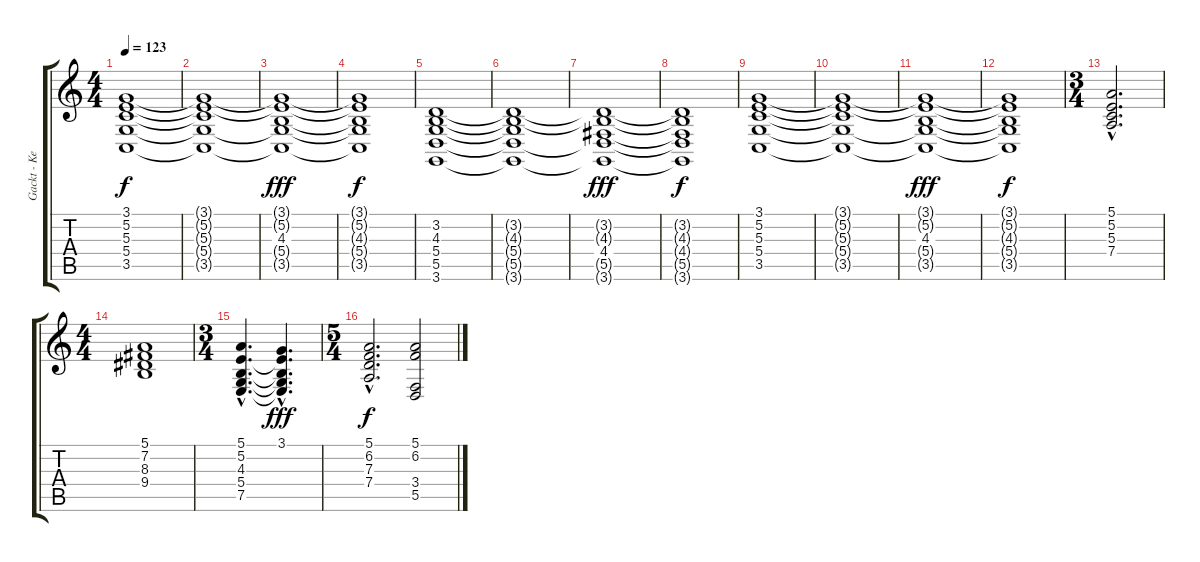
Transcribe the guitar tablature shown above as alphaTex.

\track ("Gackt - Keyboard" "Gackt - Ke") {instrument stringensemble1}
\staff {score tabs}
\tuning (E4 B3 G3 D3 A2 E2) {hide}
\ts (4 4)
\tempo 123
\clef g2
\ks c
(3.1 5.2 5.3 5.4 3.5).1{dy f} |
(3.1{t} 5.2{t} 5.3{t} 5.4{t} 3.5{t}).1 |
(3.1{t} 5.2{t} 4.3 5.4{t} 3.5{t}).1{dy fff} |
(3.1{t} 5.2{t} 4.3{t} 5.4{t} 3.5{t}).1{dy f} |
(3.2 4.3 5.4 5.5 3.6).1 |
(3.2{t} 4.3{t} 5.4{t} 5.5{t} 3.6{t}).1 |
(3.2{t} 4.3{t} 4.4 5.5{t} 3.6{t}).1{dy fff} |
(3.2{t} 4.3{t} 4.4{t} 5.5{t} 3.6{t}).1{dy f} |
(3.1 5.2 5.3 5.4 3.5).1 |
(3.1{t} 5.2{t} 5.3{t} 5.4{t} 3.5{t}).1 |
(3.1{t} 5.2{t} 4.3 5.4{t} 3.5{t}).1{dy fff} |
(3.1{t} 5.2{t} 4.3{t} 5.4{t} 3.5{t}).1{dy f} |
\ts (3 4)
(5.1{hac} 5.2{hac} 5.3{hac} 7.4{hac}).2{d} |
\ts (4 4)
(5.1 7.2 8.3 9.4).1 |
\ts (3 4)
(5.1{hac} 5.2{hac} 4.3{hac} 5.4{hac} 7.5{hac}).4{d} (3.1{hac} 5.2{hac t} 4.3{hac t} 5.4{hac t} 7.5{hac t}).4{d dy fff} |
\ts (5 4)
(5.1{hac} 6.2{hac} 7.3{hac} 7.4{hac}).2{d dy f} (5.1 6.2 3.4 5.5).2
